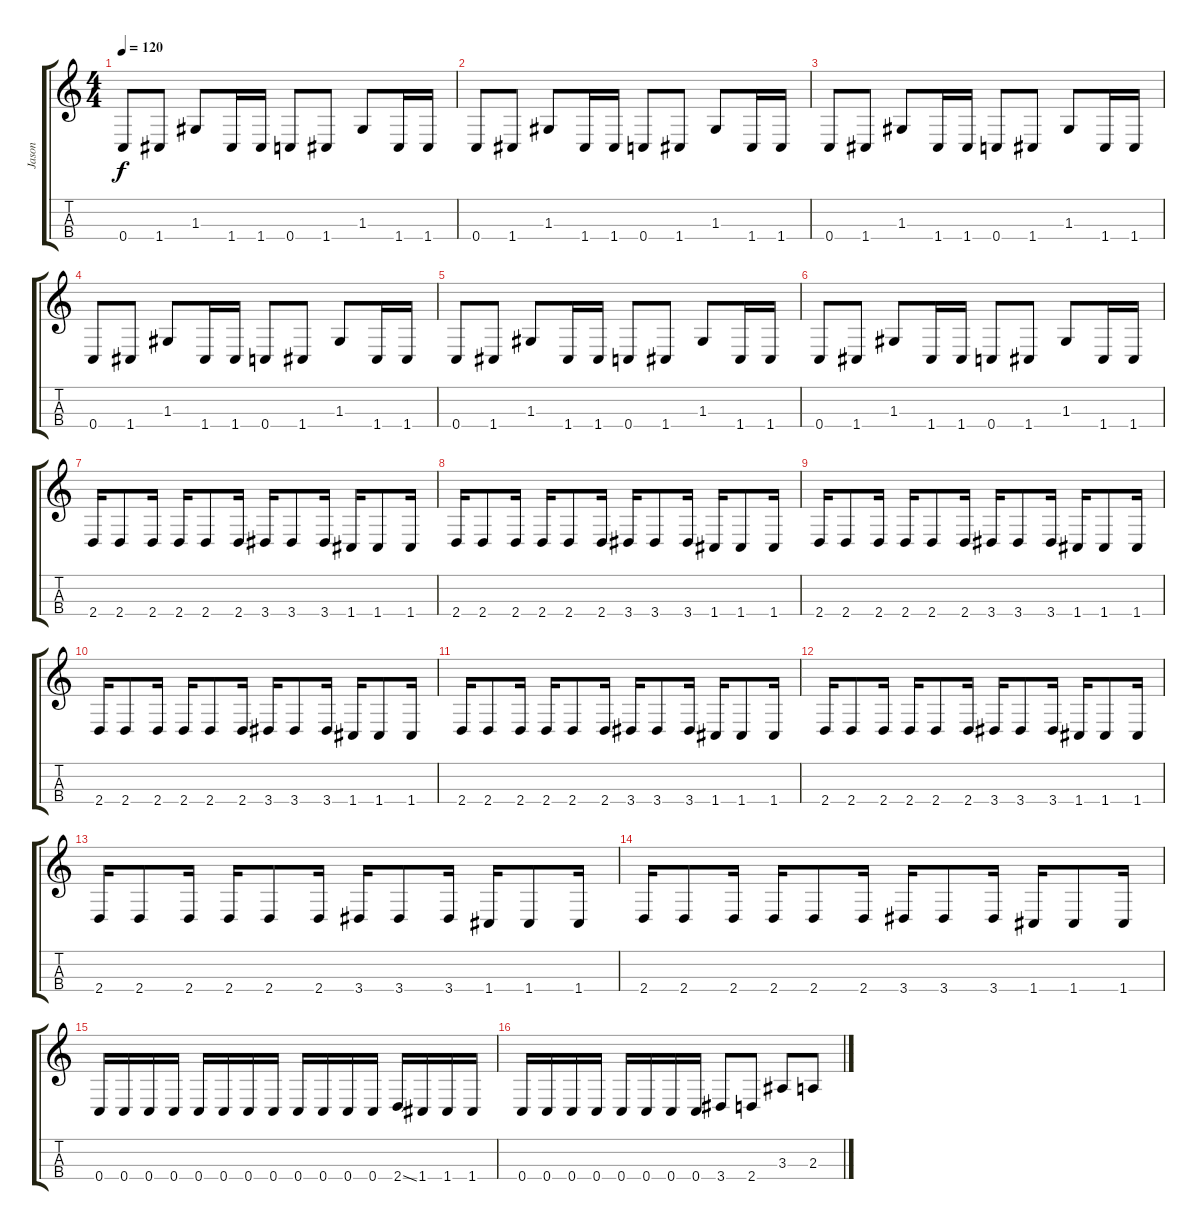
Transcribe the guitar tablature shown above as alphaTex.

\track ("Jason" "Jason") {instrument electricbassfinger}
\staff {score tabs}
\tuning (F3 C3 G2 C2) {hide}
\ts (4 4)
\tempo 120
\clef g2
\ks c
0.4.8{dy f instrument electricbassfinger} 1.4.8 1.3.8 1.4.16 1.4.16 0.4.8 1.4.8 1.3.8 1.4.16 1.4.16 |
0.4.8 1.4.8 1.3.8 1.4.16 1.4.16 0.4.8 1.4.8 1.3.8 1.4.16 1.4.16 |
0.4.8 1.4.8 1.3.8 1.4.16 1.4.16 0.4.8 1.4.8 1.3.8 1.4.16 1.4.16 |
0.4.8 1.4.8 1.3.8 1.4.16 1.4.16 0.4.8 1.4.8 1.3.8 1.4.16 1.4.16 |
0.4.8 1.4.8 1.3.8 1.4.16 1.4.16 0.4.8 1.4.8 1.3.8 1.4.16 1.4.16 |
0.4.8 1.4.8 1.3.8 1.4.16 1.4.16 0.4.8 1.4.8 1.3.8 1.4.16 1.4.16 |
2.4.16 2.4.8 2.4.16 2.4.16 2.4.8 2.4.16 3.4.16 3.4.8 3.4.16 1.4.16 1.4.8 1.4.16 |
2.4.16 2.4.8 2.4.16 2.4.16 2.4.8 2.4.16 3.4.16 3.4.8 3.4.16 1.4.16 1.4.8 1.4.16 |
2.4.16 2.4.8 2.4.16 2.4.16 2.4.8 2.4.16 3.4.16 3.4.8 3.4.16 1.4.16 1.4.8 1.4.16 |
2.4.16 2.4.8 2.4.16 2.4.16 2.4.8 2.4.16 3.4.16 3.4.8 3.4.16 1.4.16 1.4.8 1.4.16 |
2.4.16 2.4.8 2.4.16 2.4.16 2.4.8 2.4.16 3.4.16 3.4.8 3.4.16 1.4.16 1.4.8 1.4.16 |
2.4.16 2.4.8 2.4.16 2.4.16 2.4.8 2.4.16 3.4.16 3.4.8 3.4.16 1.4.16 1.4.8 1.4.16 |
2.4.16 2.4.8 2.4.16 2.4.16 2.4.8 2.4.16 3.4.16 3.4.8 3.4.16 1.4.16 1.4.8 1.4.16 |
2.4.16 2.4.8 2.4.16 2.4.16 2.4.8 2.4.16 3.4.16 3.4.8 3.4.16 1.4.16 1.4.8 1.4.16 |
0.4.16 0.4.16 0.4.16 0.4.16 0.4.16 0.4.16 0.4.16 0.4.16 0.4.16 0.4.16 0.4.16 0.4.16 2.4{ss}.16 1.4.16 1.4.16 1.4.16 |
0.4.16 0.4.16 0.4.16 0.4.16 0.4.16 0.4.16 0.4.16 0.4.16 3.4.8 2.4.8 3.3.8 2.3.8
